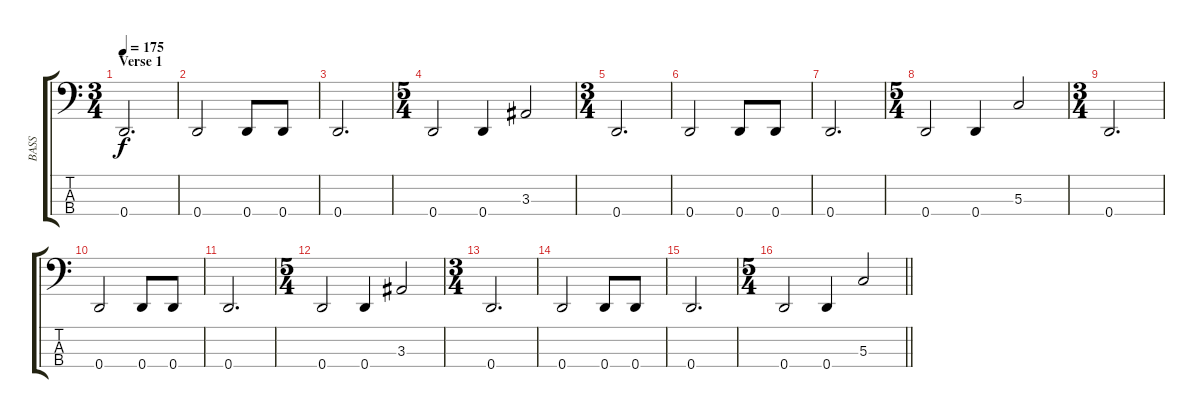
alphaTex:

\track ("BASS" "BASS") {instrument electricbassfinger}
\staff {score tabs}
\tuning (F2 C2 G1 D1) {hide}
\ts (3 4)
\section ("" "Verse 1")
\tempo 175
\clef f4
\ks c
0.4.2{d dy f} |
0.4.2 0.4.8 0.4.8 |
0.4.2{d} |
\ts (5 4)
0.4.2 0.4.4 3.3.2 |
\ts (3 4)
0.4.2{d} |
0.4.2 0.4.8 0.4.8 |
0.4.2{d} |
\ts (5 4)
0.4.2 0.4.4 5.3.2 |
\ts (3 4)
0.4.2{d} |
0.4.2 0.4.8 0.4.8 |
0.4.2{d} |
\ts (5 4)
0.4.2 0.4.4 3.3.2 |
\ts (3 4)
0.4.2{d} |
0.4.2 0.4.8 0.4.8 |
0.4.2{d} |
\ts (5 4)
\barLineRight lightlight
0.4.2 0.4.4 5.3.2
